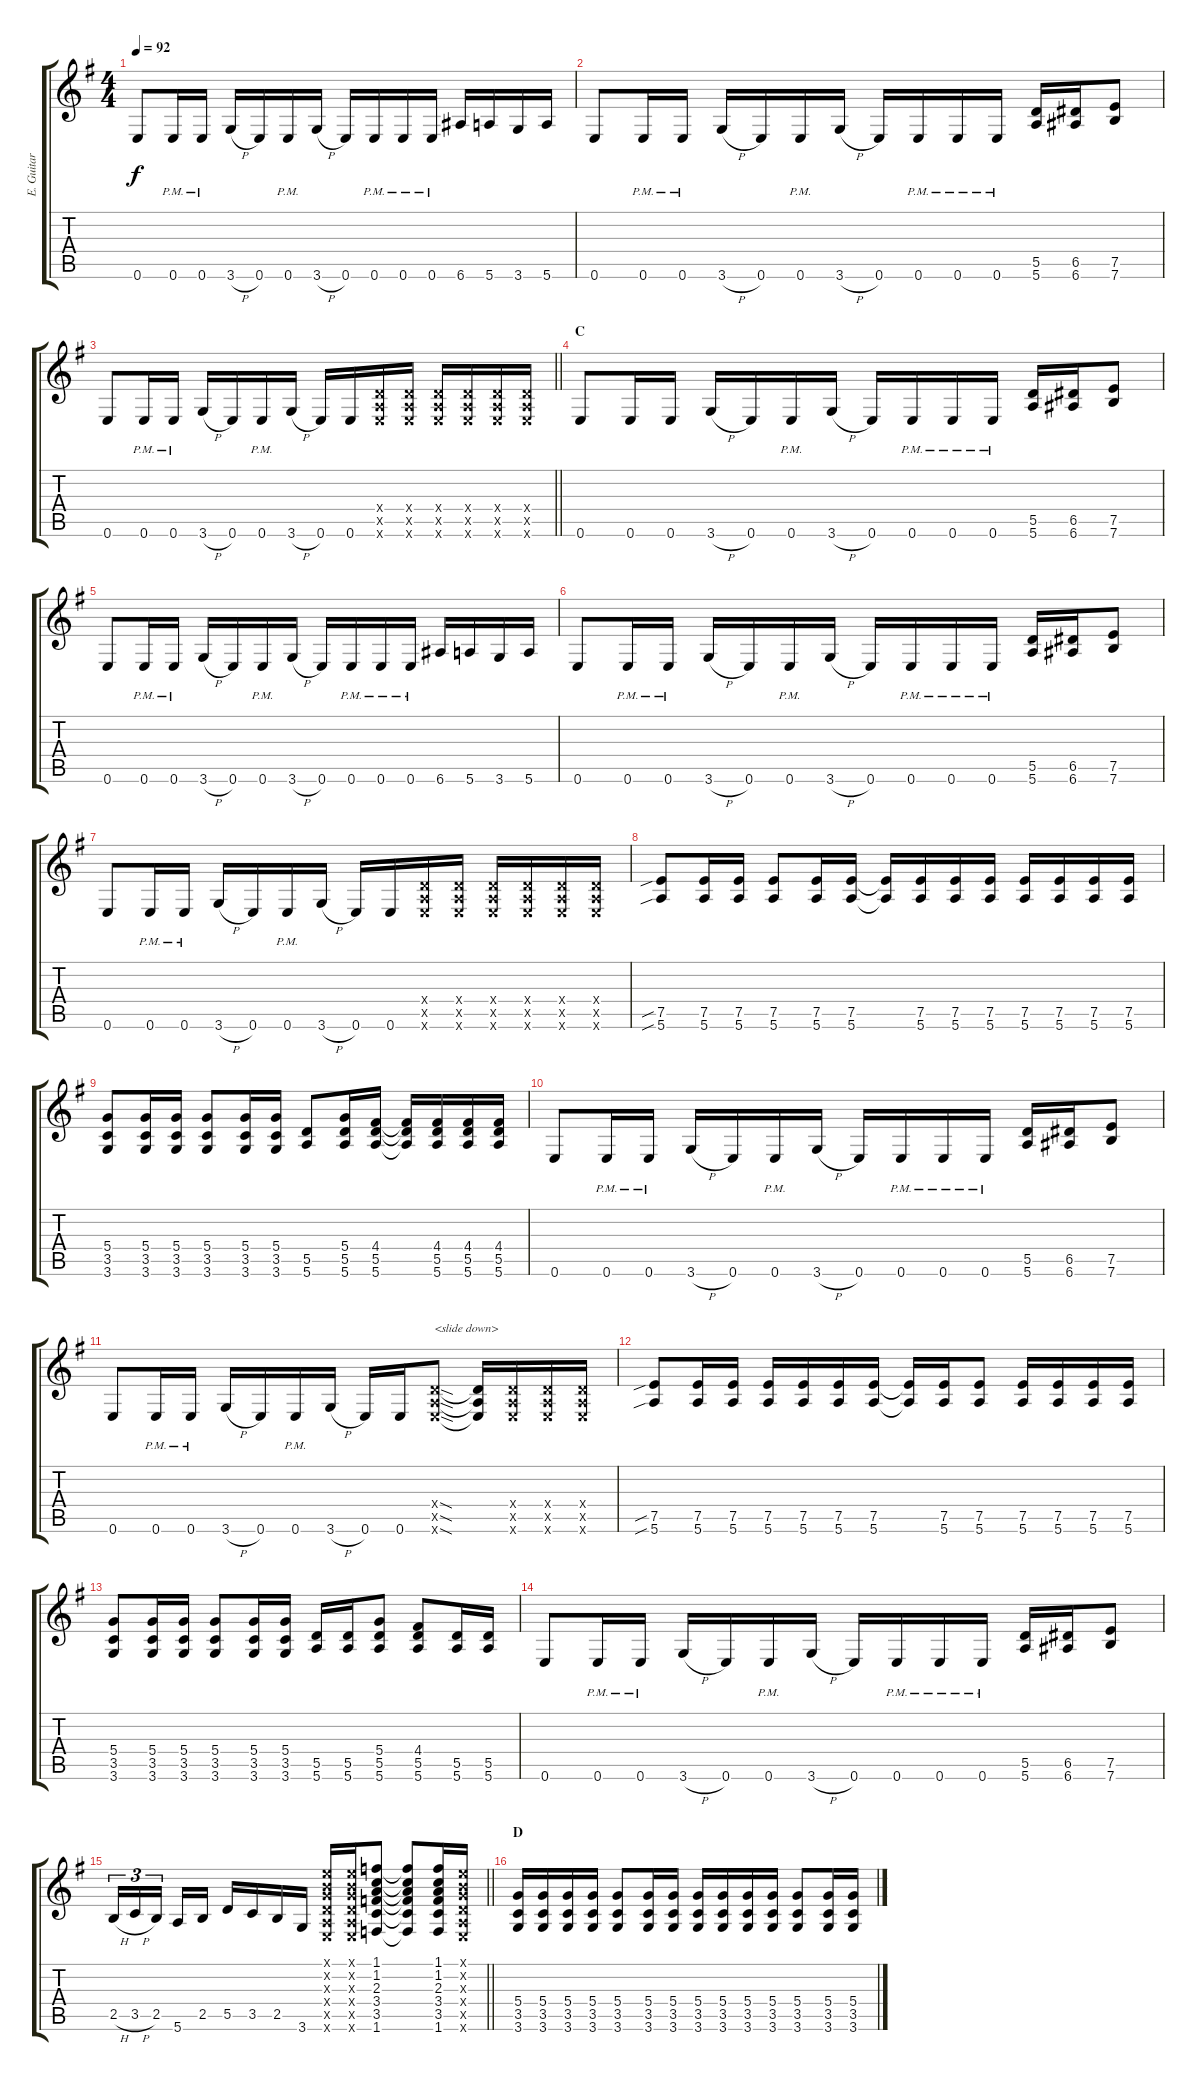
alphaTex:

\track ("E. Guitar I" "E. Guitar ") {instrument overdrivenguitar}
\staff {score tabs}
\tuning (E4 B3 G3 D3 A2 E2) {hide}
\ts (4 4)
\tempo 92
\clef g2
\ks g
0.6.8{dy f} 0.6{pm}.16 0.6{pm}.16 3.6{h}.16 0.6.16 0.6{pm}.16 3.6{h}.16 0.6.16 0.6{pm}.16 0.6{pm}.16 0.6{pm}.16 6.6.16 5.6.16 3.6.16 5.6.16 |
0.6.8 0.6{pm}.16 0.6{pm}.16 3.6{h}.16 0.6.16 0.6{pm}.16 3.6{h}.16 0.6.16 0.6{pm}.16 0.6{pm}.16 0.6{pm}.16 (5.5 5.6).16 (6.5 6.6).16 (7.5 7.6).8 |
\barLineRight lightlight
0.6.8 0.6{pm}.16 0.6{pm}.16 3.6{h}.16 0.6.16 0.6{pm}.16 3.6{h}.16 0.6.16 0.6.16 (0.4{x} 0.5{x} 0.6{x}).16 (0.4{x} 0.5{x} 0.6{x}).16 (0.4{x} 0.5{x} 0.6{x}).16 (0.4{x} 0.5{x} 0.6{x}).16 (0.4{x} 0.5{x} 0.6{x}).16 (0.4{x} 0.5{x} 0.6{x}).16 |
\section ("" "C")
0.6.8 0.6.16 0.6.16 3.6{h}.16 0.6.16 0.6{pm}.16 3.6{h}.16 0.6.16 0.6{pm}.16 0.6{pm}.16 0.6{pm}.16 (5.5 5.6).16 (6.5 6.6).16 (7.5 7.6).8 |
0.6.8 0.6{pm}.16 0.6{pm}.16 3.6{h}.16 0.6.16 0.6{pm}.16 3.6{h}.16 0.6.16 0.6{pm}.16 0.6{pm}.16 0.6{pm}.16 6.6.16 5.6.16 3.6.16 5.6.16 |
0.6.8 0.6{pm}.16 0.6{pm}.16 3.6{h}.16 0.6.16 0.6{pm}.16 3.6{h}.16 0.6.16 0.6{pm}.16 0.6{pm}.16 0.6{pm}.16 (5.5 5.6).16 (6.5 6.6).16 (7.5 7.6).8 |
0.6.8 0.6{pm}.16 0.6{pm}.16 3.6{h}.16 0.6.16 0.6{pm}.16 3.6{h}.16 0.6.16 0.6.16 (0.4{x} 0.5{x} 0.6{x}).16 (0.4{x} 0.5{x} 0.6{x}).16 (0.4{x} 0.5{x} 0.6{x}).16 (0.4{x} 0.5{x} 0.6{x}).16 (0.4{x} 0.5{x} 0.6{x}).16 (0.4{x} 0.5{x} 0.6{x}).16 |
(7.5{sib} 5.6{sib}).8 (7.5 5.6).16 (7.5 5.6).16 (7.5 5.6).8 (7.5 5.6).16 (7.5 5.6).16 (7.5{t} 5.6{t}).16 (7.5 5.6).16 (7.5 5.6).16 (7.5 5.6).16 (7.5 5.6).16 (7.5 5.6).16 (7.5 5.6).16 (7.5 5.6).16 |
(5.4 3.5 3.6).8 (5.4 3.5 3.6).16 (5.4 3.5 3.6).16 (5.4 3.5 3.6).8 (5.4 3.5 3.6).16 (5.4 3.5 3.6).16 (5.5 5.6).8 (5.4 5.5 5.6).16 (4.4 5.5 5.6).16 (4.4{t} 5.5{t} 5.6{t}).16 (4.4 5.5 5.6).16 (4.4 5.5 5.6).16 (4.4 5.5 5.6).16 |
0.6.8 0.6{pm}.16 0.6{pm}.16 3.6{h}.16 0.6.16 0.6{pm}.16 3.6{h}.16 0.6.16 0.6{pm}.16 0.6{pm}.16 0.6{pm}.16 (5.5 5.6).16 (6.5 6.6).16 (7.5 7.6).8 |
0.6.8 0.6{pm}.16 0.6{pm}.16 3.6{h}.16 0.6.16 0.6{pm}.16 3.6{h}.16 0.6.16 0.6.16 (0.4{sod x} 0.5{sod x} 0.6{sod x}).8{txt "<slide down>"} (0.4{t} 0.5{t} 0.6{t}).16 (0.4{x} 0.5{x} 0.6{x}).16 (0.4{x} 0.5{x} 0.6{x}).16 (0.4{x} 0.5{x} 0.6{x}).16 |
(7.5{sib} 5.6{sib}).8 (7.5 5.6).16 (7.5 5.6).16 (7.5 5.6).16 (7.5 5.6).16 (7.5 5.6).16 (7.5 5.6).16 (7.5{t} 5.6{t}).16 (7.5 5.6).16 (7.5 5.6).8 (7.5 5.6).16 (7.5 5.6).16 (7.5 5.6).16 (7.5 5.6).16 |
(5.4 3.5 3.6).8 (5.4 3.5 3.6).16 (5.4 3.5 3.6).16 (5.4 3.5 3.6).8 (5.4 3.5 3.6).16 (5.4 3.5 3.6).16 (5.5 5.6).16 (5.5 5.6).16 (5.4 5.5 5.6).8 (4.4 5.5 5.6).8 (5.5 5.6).16 (5.5 5.6).16 |
0.6.8 0.6{pm}.16 0.6{pm}.16 3.6{h}.16 0.6.16 0.6{pm}.16 3.6{h}.16 0.6.16 0.6{pm}.16 0.6{pm}.16 0.6{pm}.16 (5.5 5.6).16 (6.5 6.6).16 (7.5 7.6).8 |
\barLineRight lightlight
2.5{h}.16{tu (3 2)} 3.5{h}.16{tu (3 2)} 2.5.16{tu (3 2) beam splitsecondary} 5.6.16 2.5.16 5.5.16 3.5.16 2.5.16 3.6.16 (0.1{x} 0.2{x} 0.3{x} 0.4{x} 0.5{x} 0.6{x}).16 (0.1{x} 0.2{x} 0.3{x} 0.4{x} 0.5{x} 0.6{x}).16 (1.1 1.2 2.3 3.4 3.5 1.6).8 (1.1{t} 1.2{t} 2.3{t} 3.4{t} 3.5{t} 1.6{t}).8 (1.1 1.2 2.3 3.4 3.5 1.6).16 (0.1{x} 0.2{x} 0.3{x} 0.4{x} 0.5{x} 0.6{x}).16 |
\section ("" "D")
(5.4 3.5 3.6).16 (5.4 3.5 3.6).16 (5.4 3.5 3.6).16 (5.4 3.5 3.6).16 (5.4 3.5 3.6).8 (5.4 3.5 3.6).16 (5.4 3.5 3.6).16 (5.4 3.5 3.6).16 (5.4 3.5 3.6).16 (5.4 3.5 3.6).16 (5.4 3.5 3.6).16 (5.4 3.5 3.6).8 (5.4 3.5 3.6).16 (5.4 3.5 3.6).16
